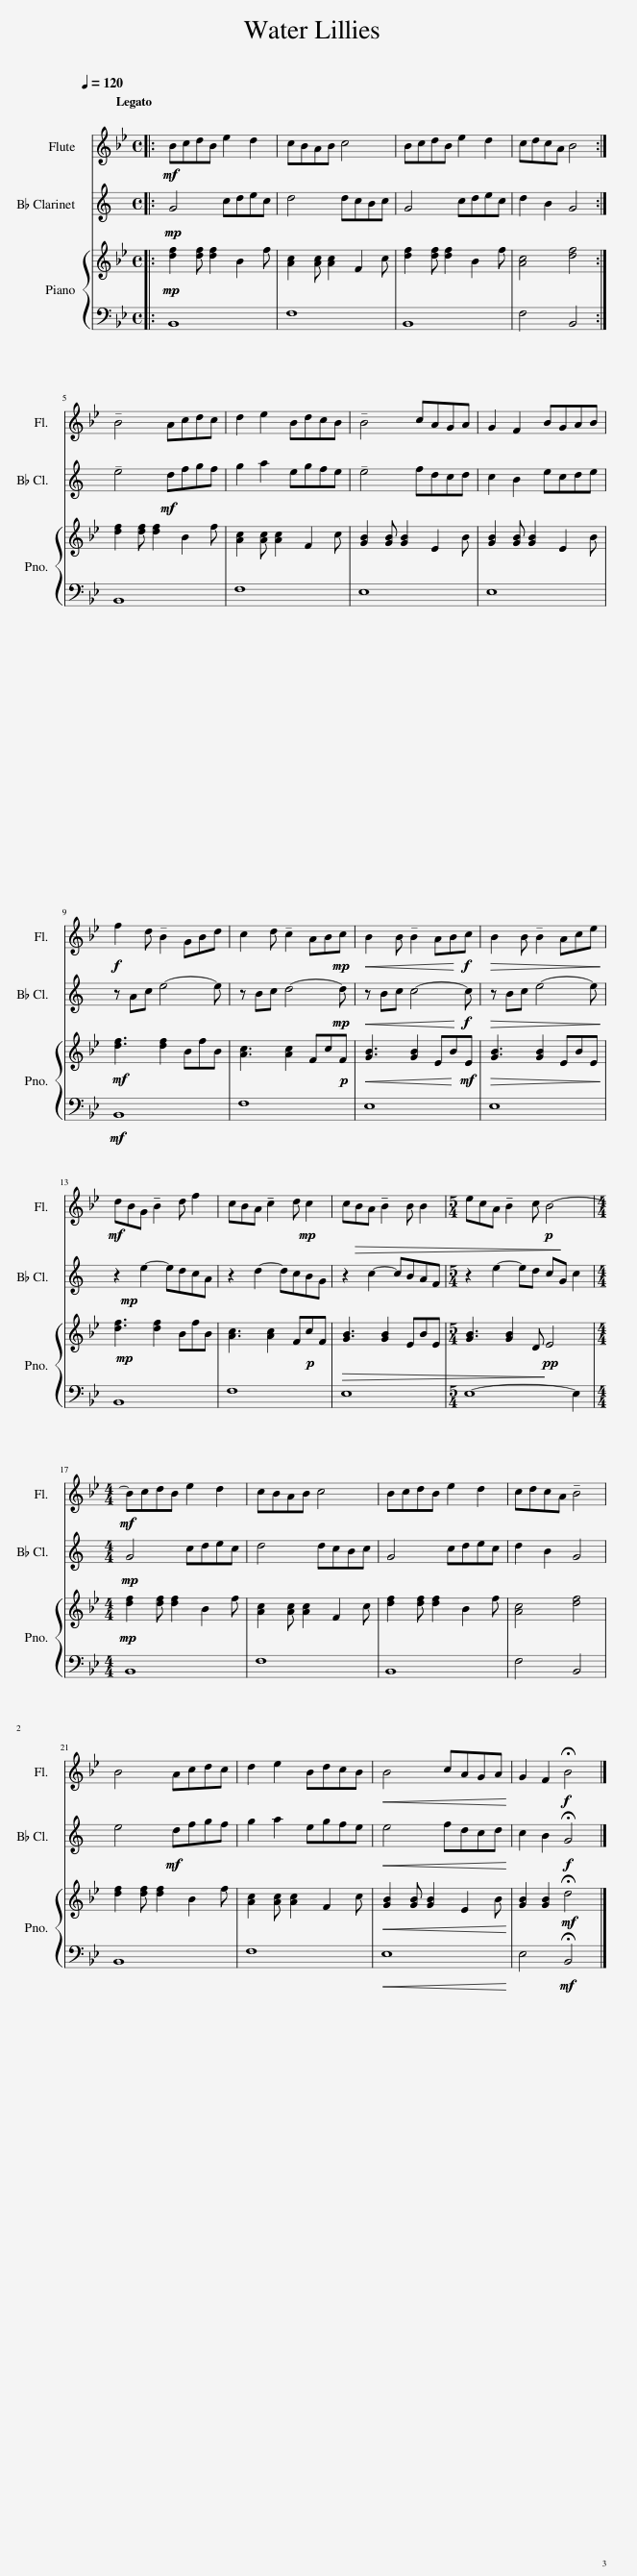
X:1
%%score 1 2 { 3 | 4 }
L:1/8
Q:1/4=120
M:4/4
I:linebreak $
K:Bb
V:1 treble
V:2 treble transpose=-2
V:3 treble
V:4 bass
V:1
|:!mf! BcdB e2 d2 | cBAB c4 | BcdB e2 d2 | cdcA B4 :|$ !tenuto!B4 Acdc | %5
 d2 e2 BdcB | !tenuto!B4 cAGA | G2 F2 BGAB |$!f! f2 d !tenuto!B2 GBd | c2 d !tenuto!c2 AB!mp!c | %10
!<(! B2 B !tenuto!B2 AB!f!c!<)! |!>(! B2 B !tenuto!B2 Ace!>)! |$!mf! dBG !tenuto!B2 d f2 | cBA !tenuto!c2 d!mp! c2 | c!>(!BA !tenuto!B2 B B2!>)! | %15
[M:5/4] ecA !tenuto!B2 c!p! B4- |$[M:4/4]!mf! BcdB e2 d2 | cBAB c4 | BcdB e2 d2 | cdcA !tenuto!B4 |$ %20
 B4 Acdc | d2 e2 BdcB |!<(! B4 cAGA!<)! | G2 F2!f! !fermata!B4 |] %24
V:2
[K:C]|:!mp! G4 cdec | d4 dcBc | G4 cdec | d2 B2 G4 :|$ !tenuto!e4!mf! dfgf | %5
 g2 a2 egfe | !tenuto!e4 fdcd | c2 B2 ecde |$ z Ac e4- e | z Bc d4-!mp! d | %10
!<(! z Bc c4-!f! c!<)! |!>(! z Bc e4- e!>)! |$!mp! z2 e2- edcA | z2 d2- dcBG | z2 c2- cBAF | %15
[M:5/4] z2 e2- ed cG c2 |$[M:4/4]!mp! G4 cdec | d4 dcBc | G4 cdec | d2 B2 G4 |$ %20
 e4!mf! dfgf | g2 a2 egfe |!<(! e4 fdcd!<)! | c2 B2!f! !fermata!G4 |] %24
V:3
|:!mp! [df]2 [df] [df]2 B2 f | [Ac]2 [Ac] [Ac]2 F2 c | [df]2 [df] [df]2 B2 f | [Ac]4 [df]4 :|$ [df]2 [df] [df]2 B2 f | %5
 [Ac]2 [Ac] [Ac]2 F2 c | [GB]2 [GB] [GB]2 E2 B | [GB]2 [GB] [GB]2 E2 B |$ [df]3 [df]2 BfB | [Ac]3 [Ac]2 Fc!p!F | %10
!<(! [GB]3 [GB]2 EB!mf!E!<)! |!>(! [GB]3 [GB]2 EBE!>)! |$!mp! [df]3 [df]2 BfB | [Ac]3 [Ac]2 F!p!cF |!>(! [GB]3 [GB]2 EBE!>)! | %15
[M:5/4] [GB]3 [GB]2 D!pp! E4 |$[M:4/4]!mp! [df]2 [df] [df]2 B2 f | [Ac]2 [Ac] [Ac]2 F2 c | [df]2 [df] [df]2 B2 f | [Ac]4 [df]4 |$ %20
 [df]2 [df] [df]2 B2 f | [Ac]2 [Ac] [Ac]2 F2 c |!<(! [GB]2 [GB] [GB]2 E2 B!<)! | [GB]2 [GB]2!mf! !fermata!d4 |] %24
V:4
|: B,,8 | F,8 | B,,8 | F,4 B,,4 :|$ B,,8 | %5
 F,8 | E,8 | E,8 |$!mf!!mf! B,,8 | F,8 | %10
 E,8 | E,8 |$ B,,8 | F,8 | E,8 | %15
[M:5/4] E,8- E,2 |$[M:4/4] B,,8 | F,8 | B,,8 | F,4 B,,4 |$ %20
 B,,8 | F,8 |!<(! E,8!<)! | E,4!mf! !fermata!B,,4 |] %24
